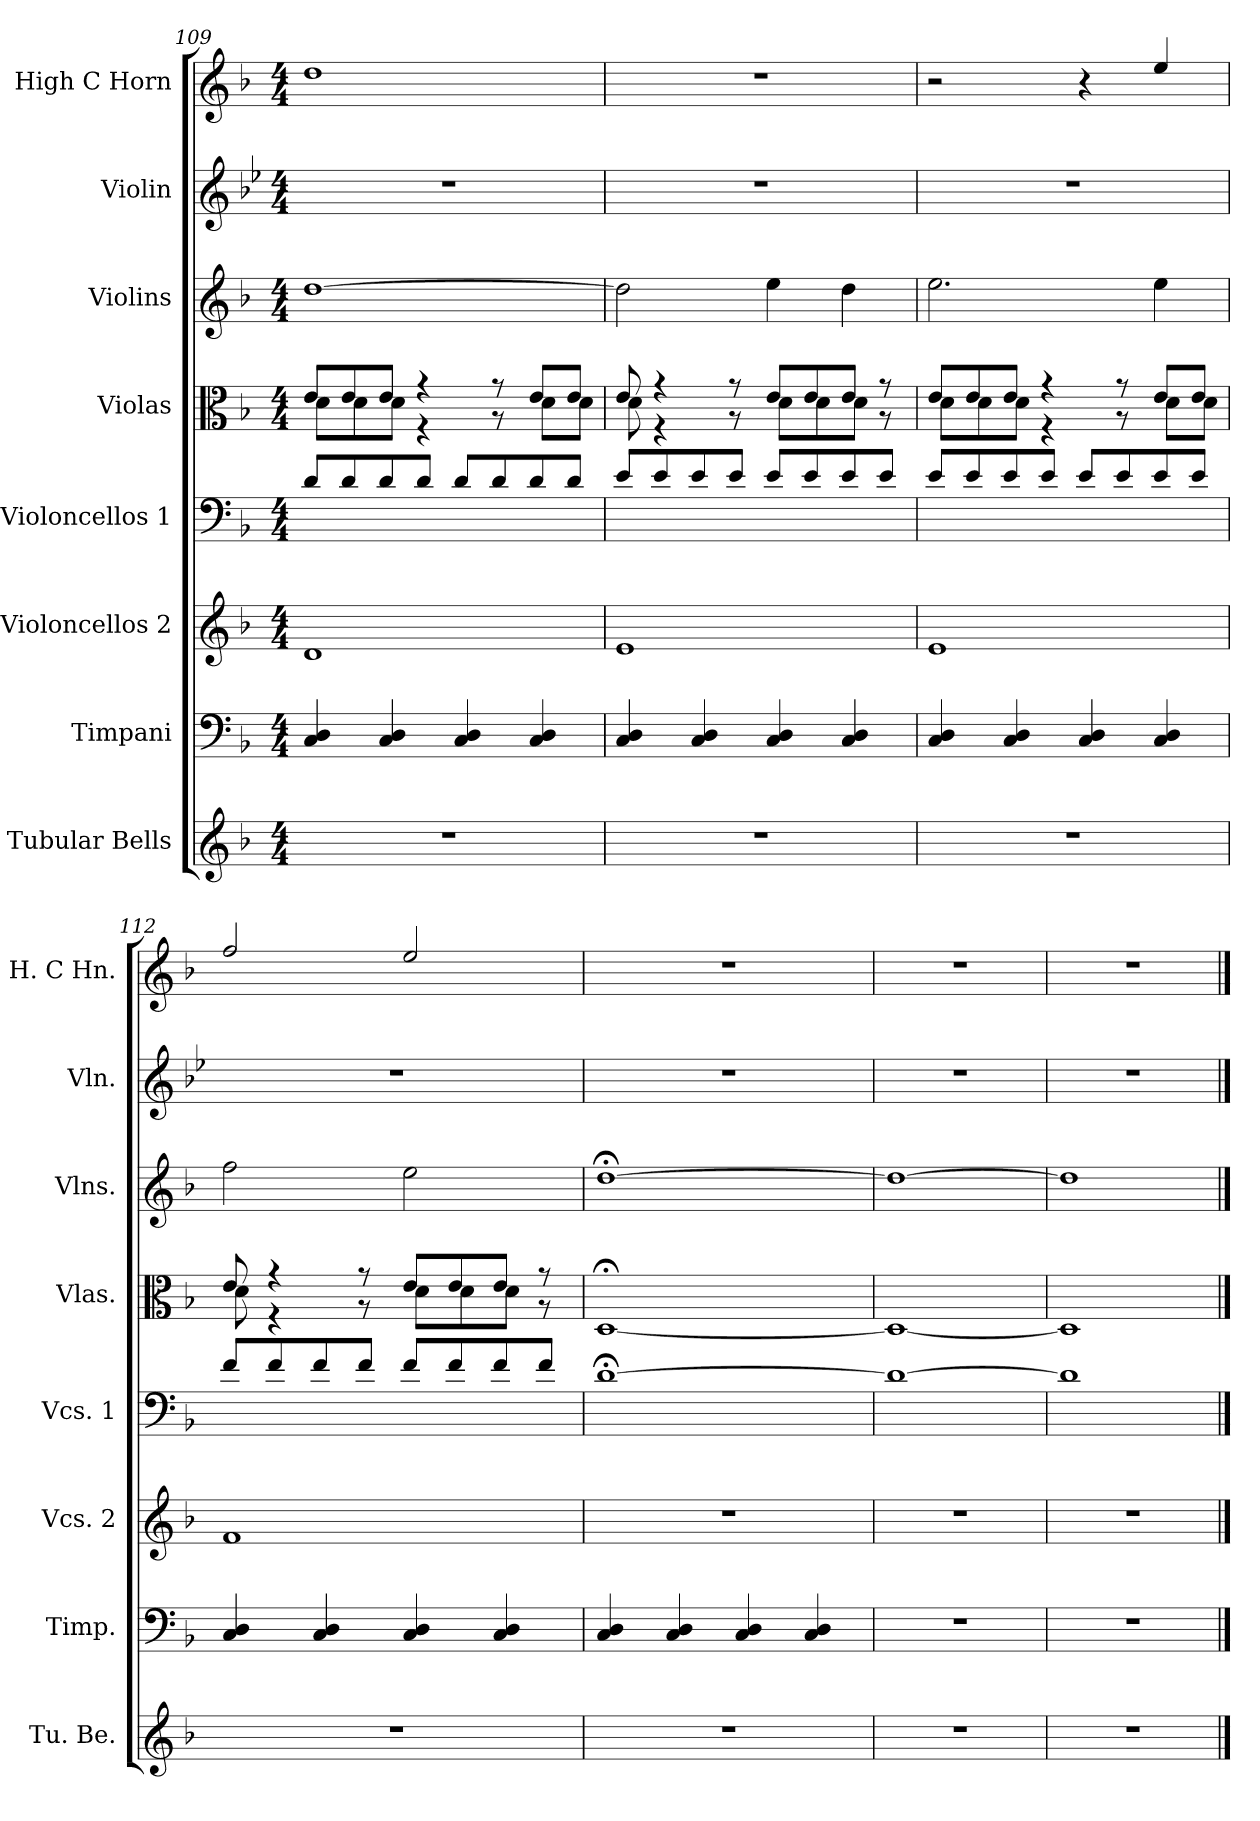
**kern	**kern	**kern	**kern	**kern	**kern	**kern	**kern
*part8	*part7	*part6	*part5	*part4	*part3	*part2	*part1
*staff8	*staff7	*staff6	*staff5	*staff4	*staff3	*staff2	*staff1
*I"Tubular Bells	*I"Timpani	*I"Violoncellos 2	*I"Violoncellos 1	*I"Violas	*I"Violins	*I"Violin	*I"High C Horn
*I'Tu. Be.	*I'Timp.	*I'Vcs. 2	*I'Vcs. 1	*I'Vlas.	*I'Vlns.	*I'Vln.	*I'H. C Hn.
*clefG2	*clefF4	*clefG2	*clefF4	*clefC3	*clefG2	*clefG2	*clefG2
*	*	*	*	*	*	*	*ITrd7c12
*k[b-]	*k[b-]	*k[b-]	*k[b-]	*k[b-]	*k[b-]	*k[b-e-]	*k[b-]
*M4/4	*M4/4	*M4/4	*M4/4	*M4/4	*M4/4	*M4/4	*M4/4
=109	=109	=109	=109	=109	=109	=109	=109
*	*	*	*	*^	*	*	*
1r	4C/ 4D/	1d	8d/L	8e/L	8d\L	[1dd	1r	1d
.	.	.	8d/	8e/	8d\	.	.	.
.	4C/ 4D/	.	8d/	8e/J	8d\J	.	.	.
.	.	.	8d/J	4r	4r	.	.	.
.	4C/ 4D/	.	8d/L	.	.	.	.	.
.	.	.	8d/	8r	8r	.	.	.
.	4C/ 4D/	.	8d/	8e/L	8d\L	.	.	.
.	.	.	8d/J	8e/J	8d\J	.	.	.
=110	=110	=110	=110	=110	=110	=110	=110	=110
1r	4C/ 4D/	1e	8e/L	8e/	8d\	2dd\]	1r	1r
.	.	.	8e/	4r	4r	.	.	.
.	4C/ 4D/	.	8e/	.	.	.	.	.
.	.	.	8e/J	8r	8r	.	.	.
.	4C/ 4D/	.	8e/L	8e/L	8d\L	4ee\	.	.
.	.	.	8e/	8e/	8d\	.	.	.
.	4C/ 4D/	.	8e/	8e/J	8d\J	4dd\	.	.
.	.	.	8e/J	8r	8r	.	.	.
!!LO:PB:g=z
=111	=111	=111	=111	=111	=111	=111	=111	=111
1r	4C/ 4D/	1e	8e/L	8e/L	8d\L	2.ee\	1r	2r
.	.	.	8e/	8e/	8d\	.	.	.
.	4C/ 4D/	.	8e/	8e/J	8d\J	.	.	.
.	.	.	8e/J	4r	4r	.	.	.
.	4C/ 4D/	.	8e/L	.	.	.	.	4r
.	.	.	8e/	8r	8r	.	.	.
.	4C/ 4D/	.	8e/	8e/L	8d\L	4ee\	.	4e/
.	.	.	8e/J	8e/J	8d\J	.	.	.
=112	=112	=112	=112	=112	=112	=112	=112	=112
1r	4C/ 4D/	1f	8f/L	8e/	8d\	2ff\	1r	2f/
.	.	.	8f/	4r	4r	.	.	.
.	4C/ 4D/	.	8f/	.	.	.	.	.
.	.	.	8f/J	8r	8r	.	.	.
.	4C/ 4D/	.	8f/L	8e/L	8d\L	2ee\	.	2e/
.	.	.	8f/	8e/	8d\	.	.	.
.	4C/ 4D/	.	8f/	8e/J	8d\J	.	.	.
.	.	.	8f/J	8r	8r	.	.	.
*	*	*	*	*v	*v	*	*	*
=113	=113	=113	=113	=113	=113	=113	=113
1r	4C/ 4D/	1r	[1d;<	[1D;<	[1dd;<	1r	1r
.	4C/ 4D/	.	.	.	.	.	.
.	4C/ 4D/	.	.	.	.	.	.
.	4C/ 4D/	.	.	.	.	.	.
=114	=114	=114	=114	=114	=114	=114	=114
1r	1r	1r	1d_	1D_	1dd_	1r	1r
=115	=115	=115	=115	=115	=115	=115	=115
1r	1r	1r	1d]	1D]	1dd]	1r	1r
==	==	==	==	==	==	==	==
*-	*-	*-	*-	*-	*-	*-	*-
